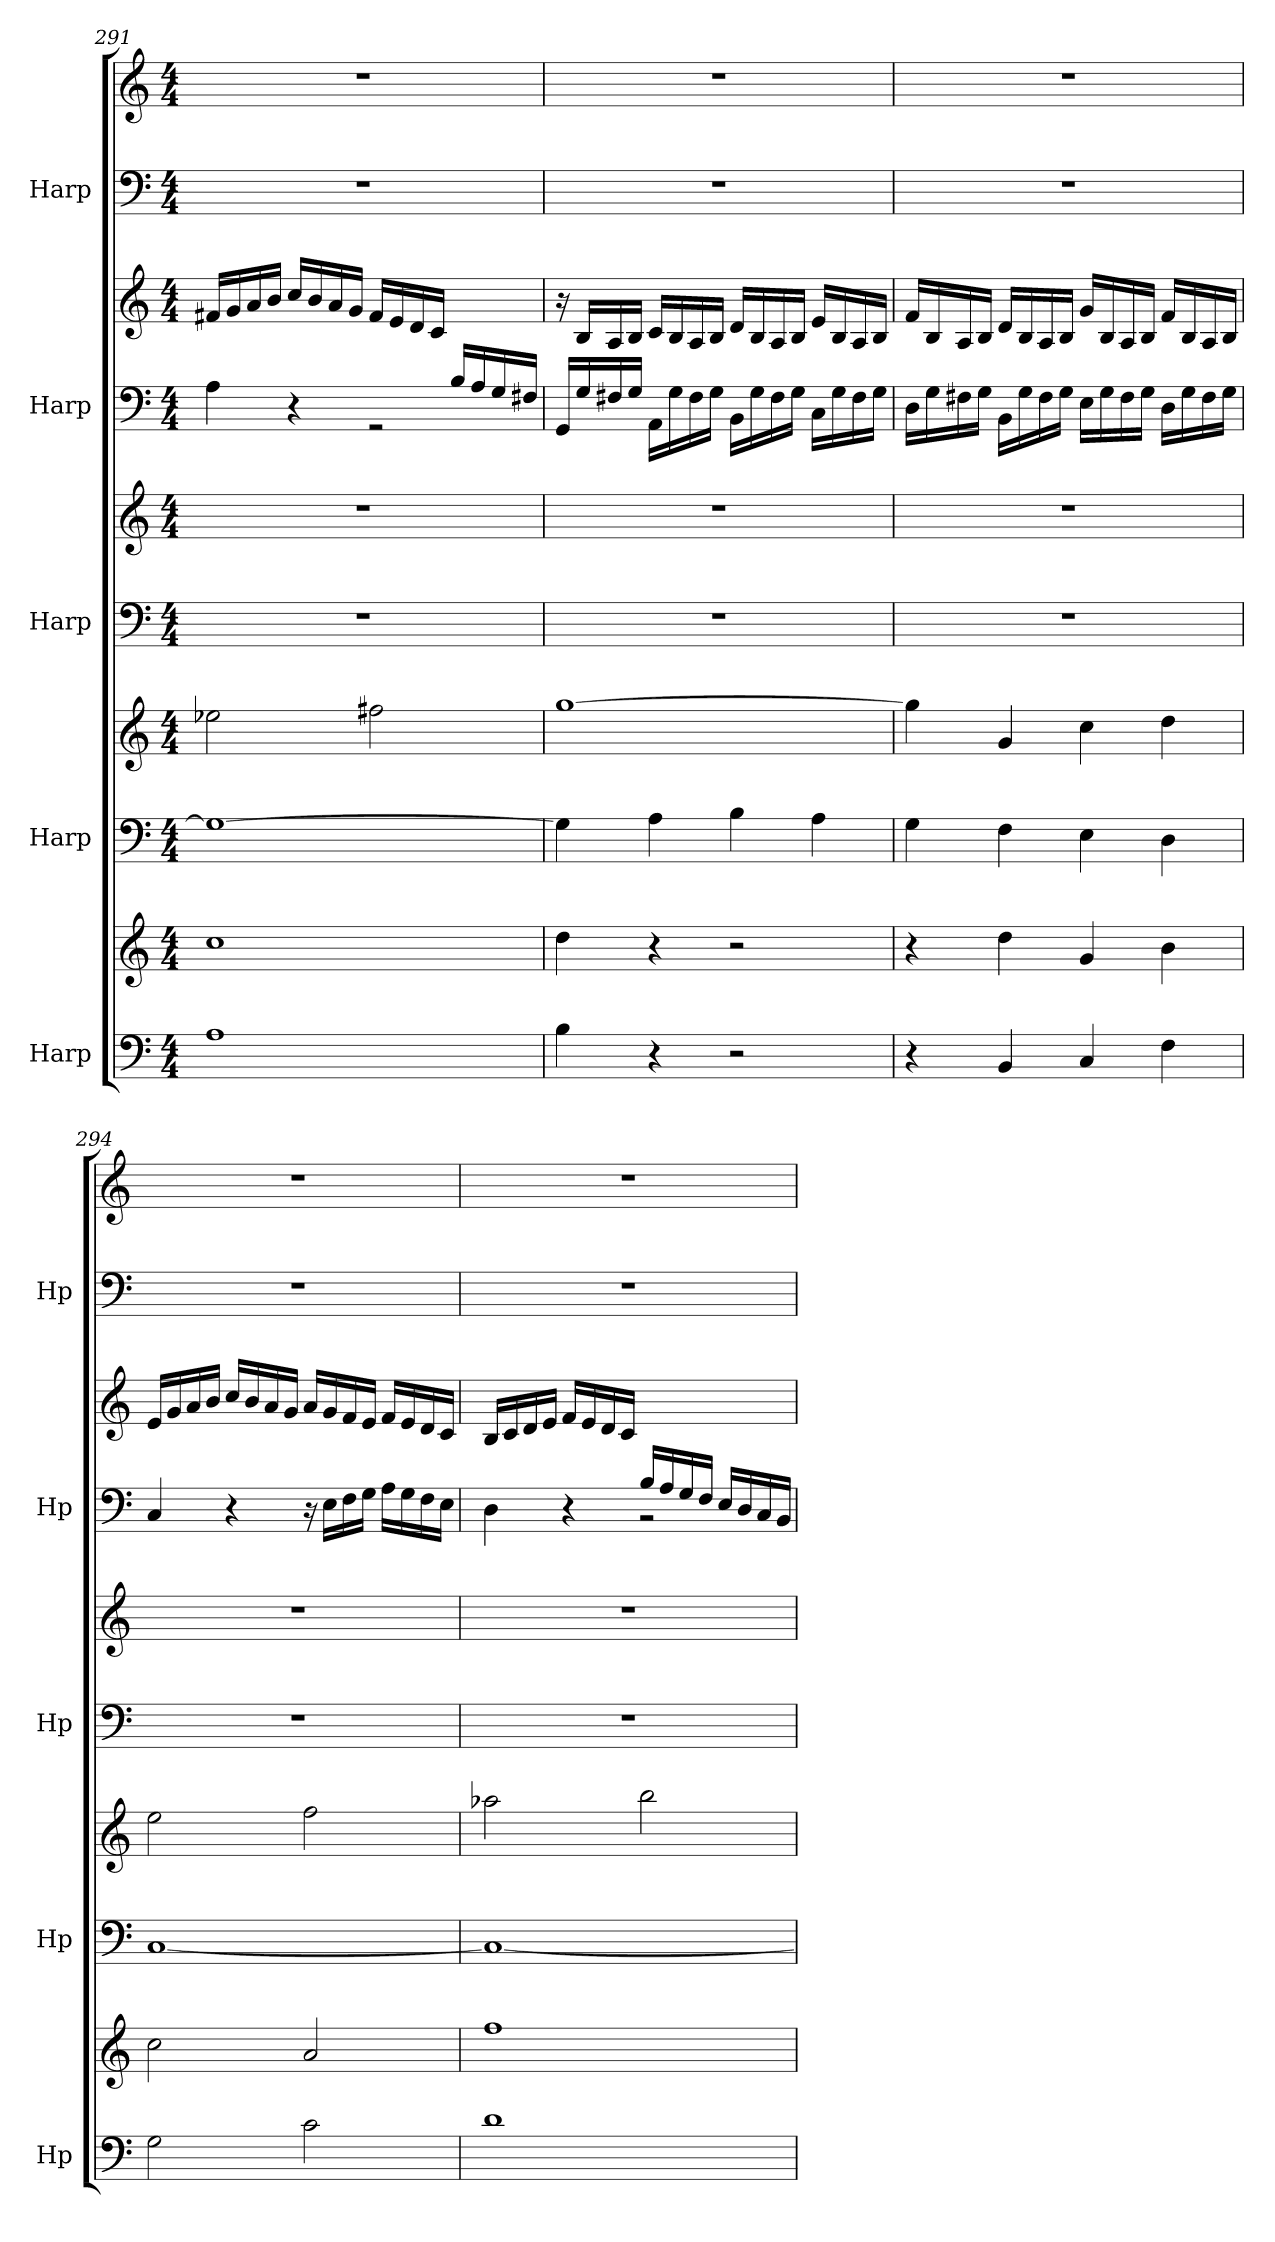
**kern	**kern	**kern	**kern	**kern	**kern	**kern	**kern	**kern	**kern
*part5	*part5	*part4	*part4	*part3	*part3	*part2	*part2	*part1	*part1
*staff10	*staff9	*staff8	*staff7	*staff6	*staff5	*staff4	*staff3	*staff2	*staff1
*I"Harp	*	*I"Harp	*	*I"Harp	*	*I"Harp	*	*I"Harp	*
*I'Hp	*	*I'Hp	*	*I'Hp	*	*I'Hp	*	*I'Hp	*
!!LO:PB:g=z
*clefF4	*clefG2	*clefF4	*clefG2	*clefF4	*clefG2	*clefF4	*clefG2	*clefF4	*clefG2
*k[]	*k[]	*k[]	*k[]	*k[]	*k[]	*k[]	*k[]	*k[]	*k[]
*M4/4	*M4/4	*M4/4	*M4/4	*M4/4	*M4/4	*M4/4	*M4/4	*M4/4	*M4/4
=291	=291	=291	=291	=291	=291	=291	=291	=291	=291
*	*	*	*	*	*	*^	*	*	*
1A	1cc	1G_	2ee-X\	1r	1r	2.ryy	4A\	16f#X/LL	1r	1r
.	.	.	.	.	.	.	.	16g/	.	.
.	.	.	.	.	.	.	.	16a/	.	.
.	.	.	.	.	.	.	.	16b/JJ	.	.
.	.	.	.	.	.	.	4r	16cc/LL	.	.
.	.	.	.	.	.	.	.	16b/	.	.
.	.	.	.	.	.	.	.	16a/	.	.
.	.	.	.	.	.	.	.	16g/JJ	.	.
.	.	.	2ff#X\	.	.	.	2r	16f#/LL	.	.
.	.	.	.	.	.	.	.	16e/	.	.
.	.	.	.	.	.	.	.	16d/	.	.
.	.	.	.	.	.	.	.	16c/JJ	.	.
.	.	.	.	.	.	16B/LL	.	4ryy	.	.
.	.	.	.	.	.	16A/	.	.	.	.
.	.	.	.	.	.	16G/	.	.	.	.
.	.	.	.	.	.	16F#X/JJ	.	.	.	.
*	*	*	*	*	*	*v	*v	*	*	*
=292	=292	=292	=292	=292	=292	=292	=292	=292	=292
4B\	4dd\	4G\]	[1gg	1r	1r	16GG/LL	16r	1r	1r
.	.	.	.	.	.	16G/	16B/LL	.	.
.	.	.	.	.	.	16F#X/	16A/	.	.
.	.	.	.	.	.	16G/JJ	16B/JJ	.	.
4r	4r	4A\	.	.	.	16AA\LL	16c/LL	.	.
.	.	.	.	.	.	16G\	16B/	.	.
.	.	.	.	.	.	16F#\	16A/	.	.
.	.	.	.	.	.	16G\JJ	16B/JJ	.	.
2r	2r	4B\	.	.	.	16BB\LL	16d/LL	.	.
.	.	.	.	.	.	16G\	16B/	.	.
.	.	.	.	.	.	16F#\	16A/	.	.
.	.	.	.	.	.	16G\JJ	16B/JJ	.	.
.	.	4A\	.	.	.	16C\LL	16e/LL	.	.
.	.	.	.	.	.	16G\	16B/	.	.
.	.	.	.	.	.	16F#\	16A/	.	.
.	.	.	.	.	.	16G\JJ	16B/JJ	.	.
!!LO:PB:g=z
=293	=293	=293	=293	=293	=293	=293	=293	=293	=293
4r	4r	4G\	4gg\]	1r	1r	16D\LL	16f/LL	1r	1r
.	.	.	.	.	.	16G\	16B/	.	.
.	.	.	.	.	.	16F#X\	16A/	.	.
.	.	.	.	.	.	16G\JJ	16B/JJ	.	.
4BB/	4dd\	4F\	4g/	.	.	16BB\LL	16d/LL	.	.
.	.	.	.	.	.	16G\	16B/	.	.
.	.	.	.	.	.	16F#\	16A/	.	.
.	.	.	.	.	.	16G\JJ	16B/JJ	.	.
4C/	4g/	4E\	4cc\	.	.	16E\LL	16g/LL	.	.
.	.	.	.	.	.	16G\	16B/	.	.
.	.	.	.	.	.	16F#\	16A/	.	.
.	.	.	.	.	.	16G\JJ	16B/JJ	.	.
4F\	4b\	4D\	4dd\	.	.	16D\LL	16f/LL	.	.
.	.	.	.	.	.	16G\	16B/	.	.
.	.	.	.	.	.	16F#\	16A/	.	.
.	.	.	.	.	.	16G\JJ	16B/JJ	.	.
=294	=294	=294	=294	=294	=294	=294	=294	=294	=294
2G\	2cc\	[1C	2ee\	1r	1r	4C/	16e/LL	1r	1r
.	.	.	.	.	.	.	16g/	.	.
.	.	.	.	.	.	.	16a/	.	.
.	.	.	.	.	.	.	16b/JJ	.	.
.	.	.	.	.	.	4r	16cc/LL	.	.
.	.	.	.	.	.	.	16b/	.	.
.	.	.	.	.	.	.	16a/	.	.
.	.	.	.	.	.	.	16g/JJ	.	.
2c\	2a/	.	2ff\	.	.	16r	16a/LL	.	.
.	.	.	.	.	.	16E\LL	16g/	.	.
.	.	.	.	.	.	16F\	16f/	.	.
.	.	.	.	.	.	16G\JJ	16e/JJ	.	.
.	.	.	.	.	.	16A\LL	16f/LL	.	.
.	.	.	.	.	.	16G\	16e/	.	.
.	.	.	.	.	.	16F\	16d/	.	.
.	.	.	.	.	.	16E\JJ	16c/JJ	.	.
!!LO:PB:g=z
=295	=295	=295	=295	=295	=295	=295	=295	=295	=295
*	*	*	*	*	*	*^	*	*	*
1d	1ff	1C_	2aa-X\	1r	1r	2ryy	4D\	16B/LL	1r	1r
.	.	.	.	.	.	.	.	16c/	.	.
.	.	.	.	.	.	.	.	16d/	.	.
.	.	.	.	.	.	.	.	16e/JJ	.	.
.	.	.	.	.	.	.	4r	16f/LL	.	.
.	.	.	.	.	.	.	.	16e/	.	.
.	.	.	.	.	.	.	.	16d/	.	.
.	.	.	.	.	.	.	.	16c/JJ	.	.
.	.	.	2bb\	.	.	16B/LL	2rBB	2ryy	.	.
.	.	.	.	.	.	16A/	.	.	.	.
.	.	.	.	.	.	16G/	.	.	.	.
.	.	.	.	.	.	16F/JJ	.	.	.	.
.	.	.	.	.	.	16E/LL	.	.	.	.
.	.	.	.	.	.	16D/	.	.	.	.
.	.	.	.	.	.	16C/	.	.	.	.
.	.	.	.	.	.	16BB/JJ	.	.	.	.
*	*	*	*	*	*	*v	*v	*	*	*
=	=	=	=	=	=	=	=	=	=
*-	*-	*-	*-	*-	*-	*-	*-	*-	*-
